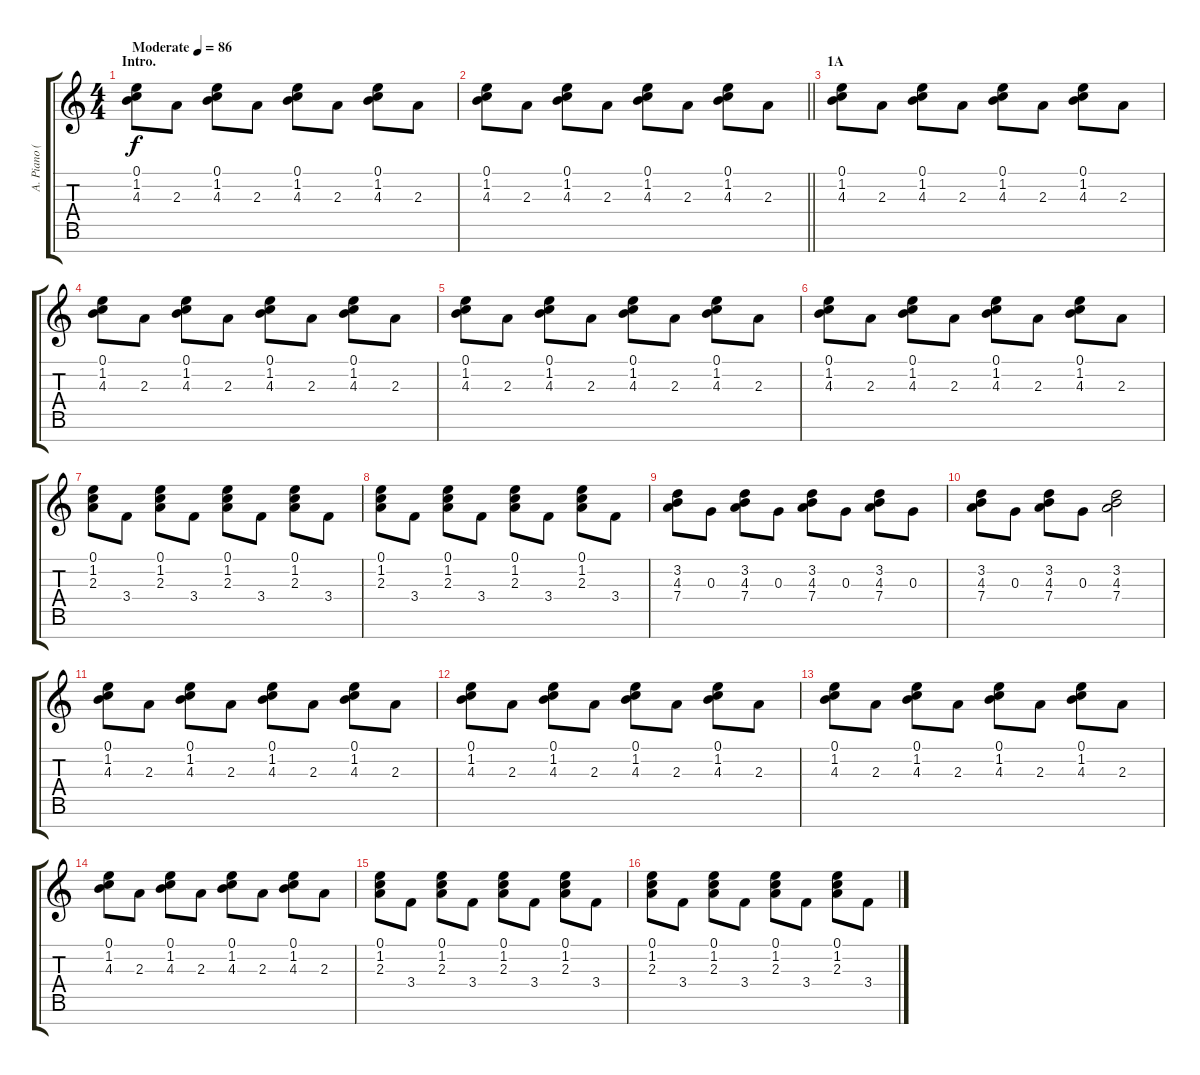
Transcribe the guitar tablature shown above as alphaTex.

\track ("A. Piano (Right Hand)" "A. Piano (") {instrument acousticgrandpiano}
\staff {score tabs}
\tuning (E5 B4 G4 D4 A3 E3 B2) {hide}
\ts (4 4)
\section ("" "Intro.")
\tempo (86 "Moderate")
\clef g2
\ks c
(0.1 1.2 4.3).8{dy f instrument acousticgrandpiano} 2.3.8 (0.1 1.2 4.3).8 2.3.8 (0.1 1.2 4.3).8 2.3.8 (0.1 1.2 4.3).8 2.3.8 |
\barLineRight lightlight
(0.1 1.2 4.3).8 2.3.8 (0.1 1.2 4.3).8 2.3.8 (0.1 1.2 4.3).8 2.3.8 (0.1 1.2 4.3).8 2.3.8 |
\section ("" "1A")
(0.1 1.2 4.3).8 2.3.8 (0.1 1.2 4.3).8 2.3.8 (0.1 1.2 4.3).8 2.3.8 (0.1 1.2 4.3).8 2.3.8 |
(0.1 1.2 4.3).8 2.3.8 (0.1 1.2 4.3).8 2.3.8 (0.1 1.2 4.3).8 2.3.8 (0.1 1.2 4.3).8 2.3.8 |
(0.1 1.2 4.3).8 2.3.8 (0.1 1.2 4.3).8 2.3.8 (0.1 1.2 4.3).8 2.3.8 (0.1 1.2 4.3).8 2.3.8 |
(0.1 1.2 4.3).8 2.3.8 (0.1 1.2 4.3).8 2.3.8 (0.1 1.2 4.3).8 2.3.8 (0.1 1.2 4.3).8 2.3.8 |
(0.1 1.2 2.3).8 3.4.8 (0.1 1.2 2.3).8 3.4.8 (0.1 1.2 2.3).8 3.4.8 (0.1 1.2 2.3).8 3.4.8 |
(0.1 1.2 2.3).8 3.4.8 (0.1 1.2 2.3).8 3.4.8 (0.1 1.2 2.3).8 3.4.8 (0.1 1.2 2.3).8 3.4.8 |
(3.2 4.3 7.4).8 0.3.8 (3.2 4.3 7.4).8 0.3.8 (3.2 4.3 7.4).8 0.3.8 (3.2 4.3 7.4).8 0.3.8 |
(3.2 4.3 7.4).8 0.3.8 (3.2 4.3 7.4).8 0.3.8 (3.2 4.3 7.4).2 |
(0.1 1.2 4.3).8 2.3.8 (0.1 1.2 4.3).8 2.3.8 (0.1 1.2 4.3).8 2.3.8 (0.1 1.2 4.3).8 2.3.8 |
(0.1 1.2 4.3).8 2.3.8 (0.1 1.2 4.3).8 2.3.8 (0.1 1.2 4.3).8 2.3.8 (0.1 1.2 4.3).8 2.3.8 |
(0.1 1.2 4.3).8 2.3.8 (0.1 1.2 4.3).8 2.3.8 (0.1 1.2 4.3).8 2.3.8 (0.1 1.2 4.3).8 2.3.8 |
(0.1 1.2 4.3).8 2.3.8 (0.1 1.2 4.3).8 2.3.8 (0.1 1.2 4.3).8 2.3.8 (0.1 1.2 4.3).8 2.3.8 |
(0.1 1.2 2.3).8 3.4.8 (0.1 1.2 2.3).8 3.4.8 (0.1 1.2 2.3).8 3.4.8 (0.1 1.2 2.3).8 3.4.8 |
(0.1 1.2 2.3).8 3.4.8 (0.1 1.2 2.3).8 3.4.8 (0.1 1.2 2.3).8 3.4.8 (0.1 1.2 2.3).8 3.4.8
